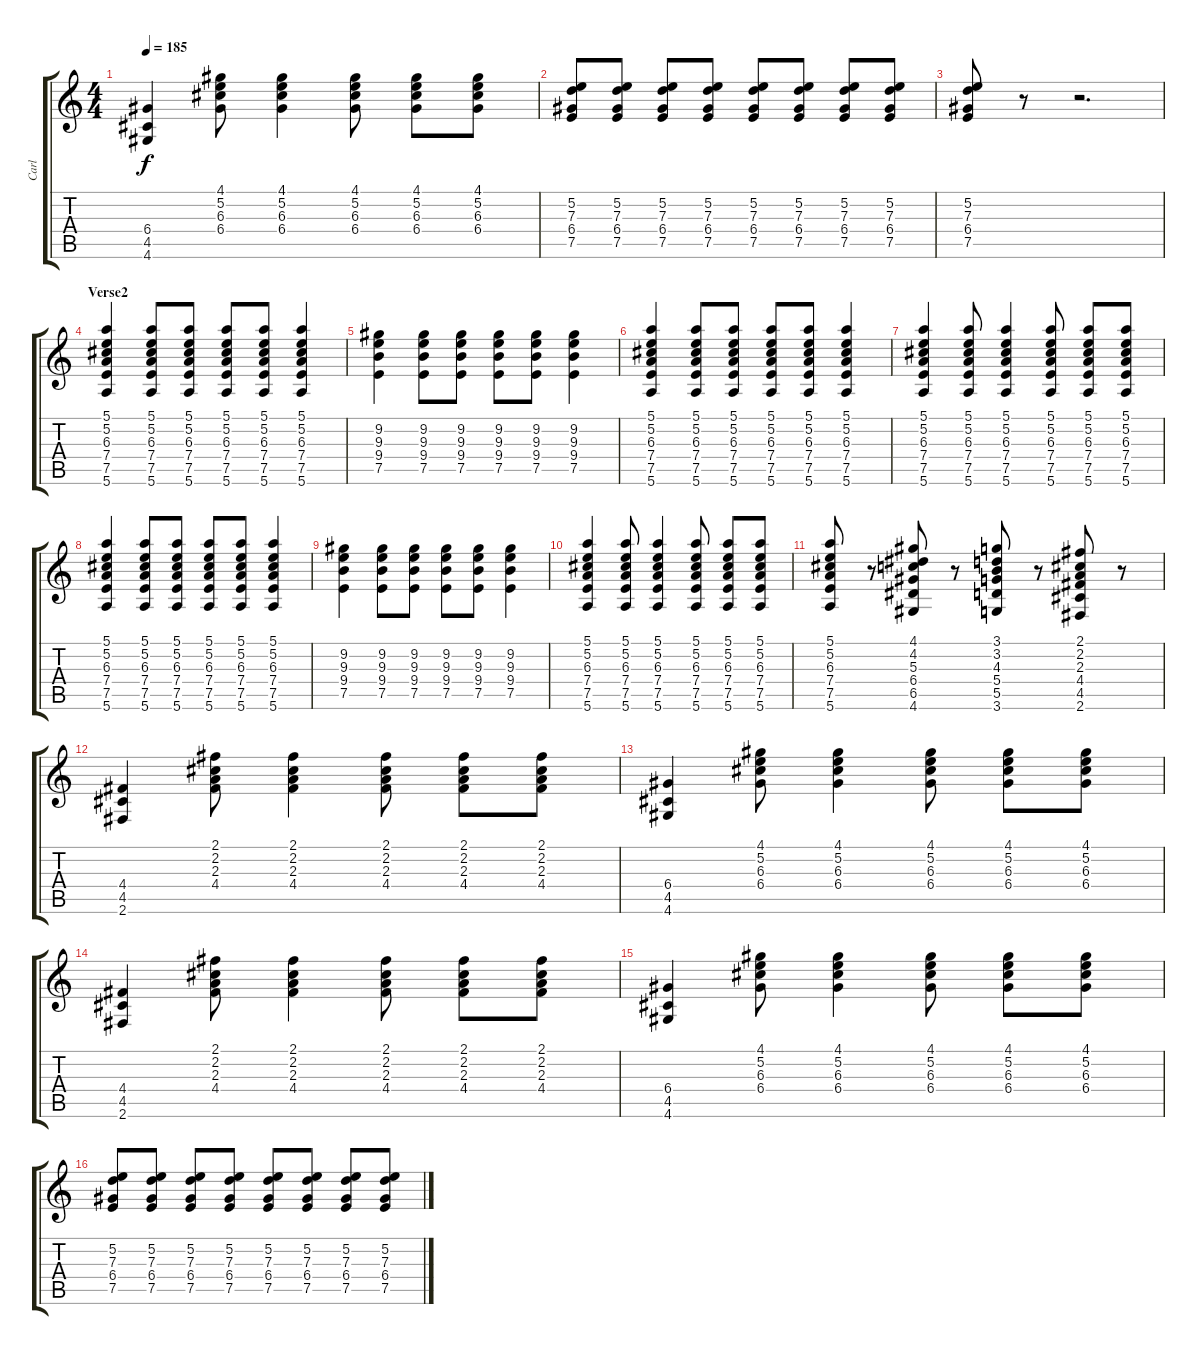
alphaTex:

\track ("Carl" "Carl") {instrument distortionguitar}
\staff {score tabs}
\tuning (E4 B3 G3 D3 A2 E2) {hide}
\ts (4 4)
\tempo 185
\clef g2
\ks c
(6.4 4.5 4.6).4{dy f} (4.1 5.2 6.3 6.4).8 (4.1 5.2 6.3 6.4).4 (4.1 5.2 6.3 6.4).8 (4.1 5.2 6.3 6.4).8 (4.1 5.2 6.3 6.4).8 |
(5.2 7.3 6.4 7.5).8 (5.2 7.3 6.4 7.5).8 (5.2 7.3 6.4 7.5).8 (5.2 7.3 6.4 7.5).8 (5.2 7.3 6.4 7.5).8 (5.2 7.3 6.4 7.5).8 (5.2 7.3 6.4 7.5).8 (5.2 7.3 6.4 7.5).8 |
(5.2 7.3 6.4 7.5).8 r.8 r.2{d} |
\section ("" "Verse2")
(5.1 5.2 6.3 7.4 7.5 5.6).4 (5.1 5.2 6.3 7.4 7.5 5.6).8 (5.1 5.2 6.3 7.4 7.5 5.6).8 (5.1 5.2 6.3 7.4 7.5 5.6).8 (5.1 5.2 6.3 7.4 7.5 5.6).8 (5.1 5.2 6.3 7.4 7.5 5.6).4 |
(9.2 9.3 9.4 7.5).4 (9.2 9.3 9.4 7.5).8 (9.2 9.3 9.4 7.5).8 (9.2 9.3 9.4 7.5).8 (9.2 9.3 9.4 7.5).8 (9.2 9.3 9.4 7.5).4 |
(5.1 5.2 6.3 7.4 7.5 5.6).4 (5.1 5.2 6.3 7.4 7.5 5.6).8 (5.1 5.2 6.3 7.4 7.5 5.6).8 (5.1 5.2 6.3 7.4 7.5 5.6).8 (5.1 5.2 6.3 7.4 7.5 5.6).8 (5.1 5.2 6.3 7.4 7.5 5.6).4 |
(5.1 5.2 6.3 7.4 7.5 5.6).4 (5.1 5.2 6.3 7.4 7.5 5.6).8 (5.1 5.2 6.3 7.4 7.5 5.6).4 (5.1 5.2 6.3 7.4 7.5 5.6).8 (5.1 5.2 6.3 7.4 7.5 5.6).8 (5.1 5.2 6.3 7.4 7.5 5.6).8 |
(5.1 5.2 6.3 7.4 7.5 5.6).4 (5.1 5.2 6.3 7.4 7.5 5.6).8 (5.1 5.2 6.3 7.4 7.5 5.6).8 (5.1 5.2 6.3 7.4 7.5 5.6).8 (5.1 5.2 6.3 7.4 7.5 5.6).8 (5.1 5.2 6.3 7.4 7.5 5.6).4 |
(9.2 9.3 9.4 7.5).4 (9.2 9.3 9.4 7.5).8 (9.2 9.3 9.4 7.5).8 (9.2 9.3 9.4 7.5).8 (9.2 9.3 9.4 7.5).8 (9.2 9.3 9.4 7.5).4 |
(5.1 5.2 6.3 7.4 7.5 5.6).4 (5.1 5.2 6.3 7.4 7.5 5.6).8 (5.1 5.2 6.3 7.4 7.5 5.6).4 (5.1 5.2 6.3 7.4 7.5 5.6).8 (5.1 5.2 6.3 7.4 7.5 5.6).8 (5.1 5.2 6.3 7.4 7.5 5.6).8 |
(5.1 5.2 6.3 7.4 7.5 5.6).8 r.8 (4.1 4.2 5.3 6.4 6.5 4.6).8 r.8 (3.1 3.2 4.3 5.4 5.5 3.6).8 r.8 (2.1 2.2 2.3 4.4 4.5 2.6).8 r.8 |
(4.4 4.5 2.6).4 (2.1 2.2 2.3 4.4).8 (2.1 2.2 2.3 4.4).4 (2.1 2.2 2.3 4.4).8 (2.1 2.2 2.3 4.4).8 (2.1 2.2 2.3 4.4).8 |
(6.4 4.5 4.6).4 (4.1 5.2 6.3 6.4).8 (4.1 5.2 6.3 6.4).4 (4.1 5.2 6.3 6.4).8 (4.1 5.2 6.3 6.4).8 (4.1 5.2 6.3 6.4).8 |
(4.4 4.5 2.6).4 (2.1 2.2 2.3 4.4).8 (2.1 2.2 2.3 4.4).4 (2.1 2.2 2.3 4.4).8 (2.1 2.2 2.3 4.4).8 (2.1 2.2 2.3 4.4).8 |
(6.4 4.5 4.6).4 (4.1 5.2 6.3 6.4).8 (4.1 5.2 6.3 6.4).4 (4.1 5.2 6.3 6.4).8 (4.1 5.2 6.3 6.4).8 (4.1 5.2 6.3 6.4).8 |
(5.2 7.3 6.4 7.5).8 (5.2 7.3 6.4 7.5).8 (5.2 7.3 6.4 7.5).8 (5.2 7.3 6.4 7.5).8 (5.2 7.3 6.4 7.5).8 (5.2 7.3 6.4 7.5).8 (5.2 7.3 6.4 7.5).8 (5.2 7.3 6.4 7.5).8
